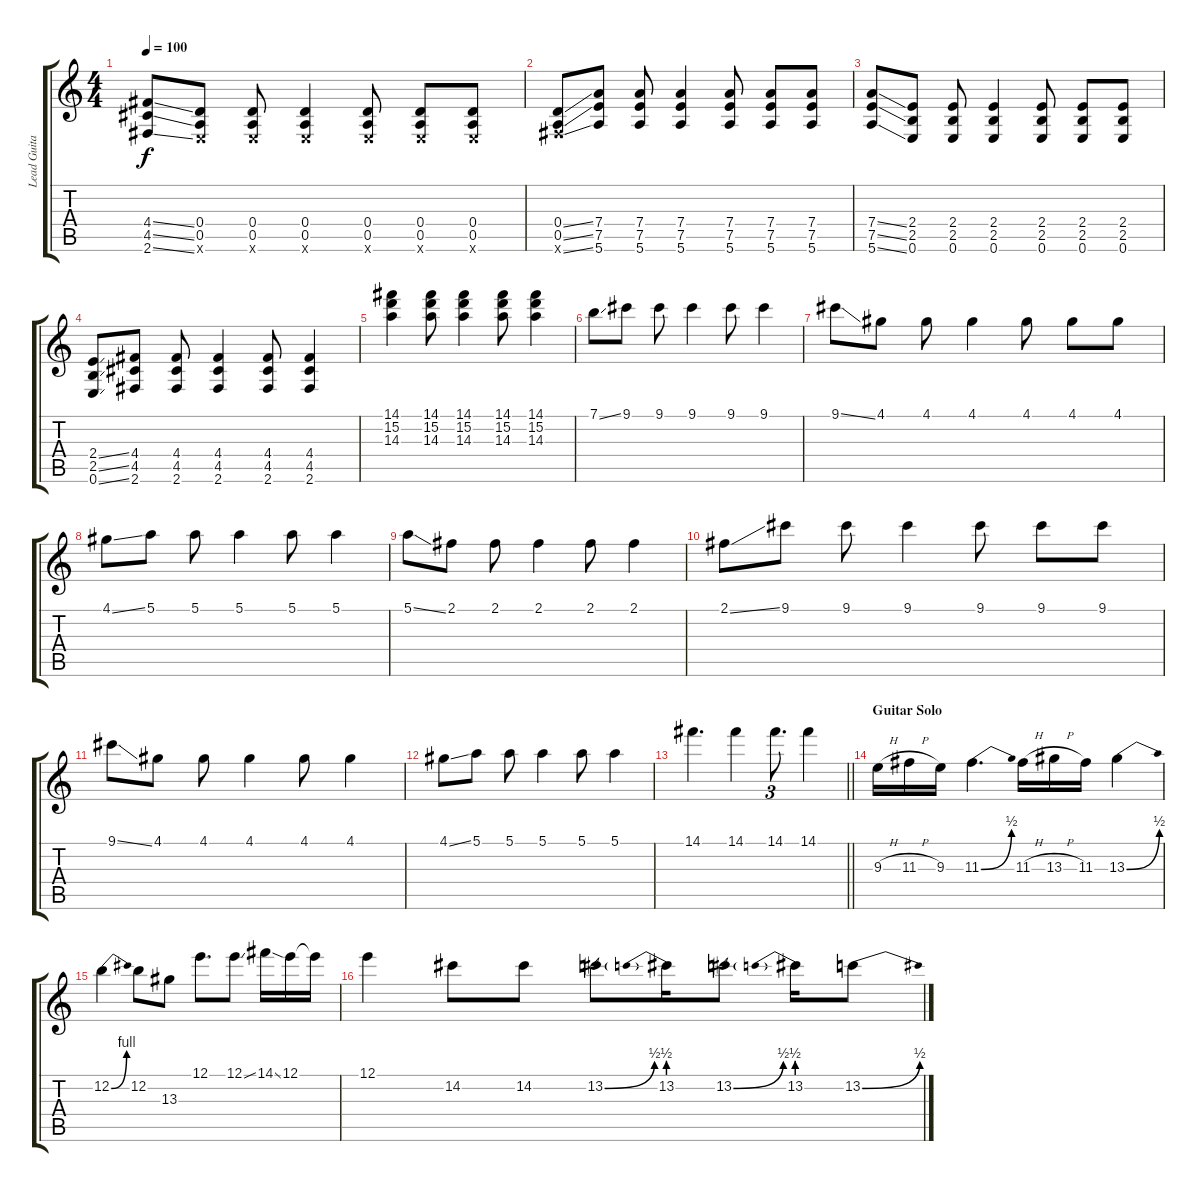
\track ("Lead Guitar (John Frusciante)" "Lead Guita") {instrument overdrivenguitar}
\staff {score tabs}
\tuning (E4 B3 G3 D3 A2 E2) {hide}
\ts (4 4)
\tempo 100
\clef g2
\ks c
(4.4{ss} 4.5{ss} 2.6{ss}).8{dy f} (0.4 0.5 0.6{x}).8 (0.4 0.5 0.6{x}).8 (0.4 0.5 0.6{x}).4 (0.4 0.5 0.6{x}).8 (0.4 0.5 0.6{x}).8 (0.4 0.5 0.6{x}).8 |
(0.4{ss} 0.5{ss} 2.6{ss x}).8 (7.4 7.5 5.6).8 (7.4 7.5 5.6).8 (7.4 7.5 5.6).4 (7.4 7.5 5.6).8 (7.4 7.5 5.6).8 (7.4 7.5 5.6).8 |
(7.4{ss} 7.5{ss} 5.6{ss}).8 (2.4 2.5 0.6).8 (2.4 2.5 0.6).8 (2.4 2.5 0.6).4 (2.4 2.5 0.6).8 (2.4 2.5 0.6).8 (2.4 2.5 0.6).8 |
(2.4{ss} 2.5{ss} 0.6{ss}).8 (4.4 4.5 2.6).8 (4.4 4.5 2.6).8 (4.4 4.5 2.6).4 (4.4 4.5 2.6).8 (4.4 4.5 2.6).4 |
(14.1 15.2 14.3).4 (14.1 15.2 14.3).8 (14.1 15.2 14.3).4 (14.1 15.2 14.3).8 (14.1 15.2 14.3).4 |
7.1{ss}.8 9.1.8 9.1.8 9.1.4 9.1.8 9.1.4 |
9.1{ss}.8 4.1.8 4.1.8 4.1.4 4.1.8 4.1.8 4.1.8 |
4.1{ss}.8 5.1.8 5.1.8 5.1.4 5.1.8 5.1.4 |
5.1{ss}.8 2.1.8 2.1.8 2.1.4 2.1.8 2.1.4 |
2.1{ss}.8 9.1.8 9.1.8 9.1.4 9.1.8 9.1.8 9.1.8 |
9.1{ss}.8 4.1.8 4.1.8 4.1.4 4.1.8 4.1.4 |
4.1{ss}.8 5.1.8 5.1.8 5.1.4 5.1.8 5.1.4 |
\barLineRight lightlight
14.1.4{d} 14.1.4 14.1.8{d tu (3 2)} 14.1.4 |
\section ("" "Guitar Solo")
9.3{h}.16 11.3{h}.16 9.3.16 11.3{be (bend 0 0 60 2)}.4{d} 11.3{h}.16 13.3{h}.16 11.3.16 13.3{be (bend 0 0 60 2)}.4 |
12.2{be (bend 0 0 60 4)}.4 12.2.8 13.3.8 12.1.8{d} 12.1{ss}.8 14.1{ss}.16 12.1.16 12.1{t}.16 |
12.1.4 14.2.8 14.2.8 13.2{be (bend 0 0 60 2)}.8 13.2{be (prebend 0 2 60 2)}.16 13.2{be (bend 0 0 60 2)}.8 13.2{be (prebend 0 2 60 2)}.16 13.2{be (bend 0 0 60 2)}.8
